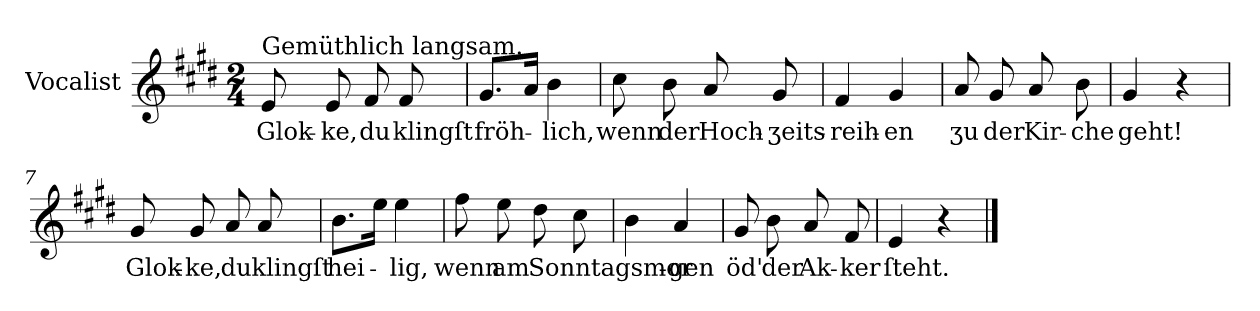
**kern	**text
*part1	*part1
*staff1	*staff1
*I"Vocalist	*
*clefG2	*
*k[f#c#g#d#]	*
*E:	*
*M2/4	*
=1	=1
!LO:TX:a:t=Gemüthlich langsam.	!
8e	Glok-
8e	-ke,
8f#	du
8f#	klingſt
=2	=2
8.g#L	fröh-
16aJk	.
4b	-lich,
=3	=3
8cc#	wenn
8b	der
8a	Hoch-
8g#	-ʒeits-
=4	=4
4f#	-reih-
4g#	-en
=5	=5
8a	ʒu
8g#	der
8a	Kir-
8b	-che
=6	=6
4g#	geht!
4r	.
=7	=7
8g#	Glok-
8g#	-ke,
8a	du
8a	klingſt
=8	=8
8.bL	hei-
16eeJk	.
4ee	-lig,
=9	=9
8ff#	wenn
8ee	am
8dd#	Sonntagsmor-
8cc#	.
=10	=10
4b	.
4a	-gen
=11	=11
8g#	öd'
8b	der
8a	Ak-
8f#	-ker
=12	=12
4e	ſteht.
4r	.
==	==
*-	*-
